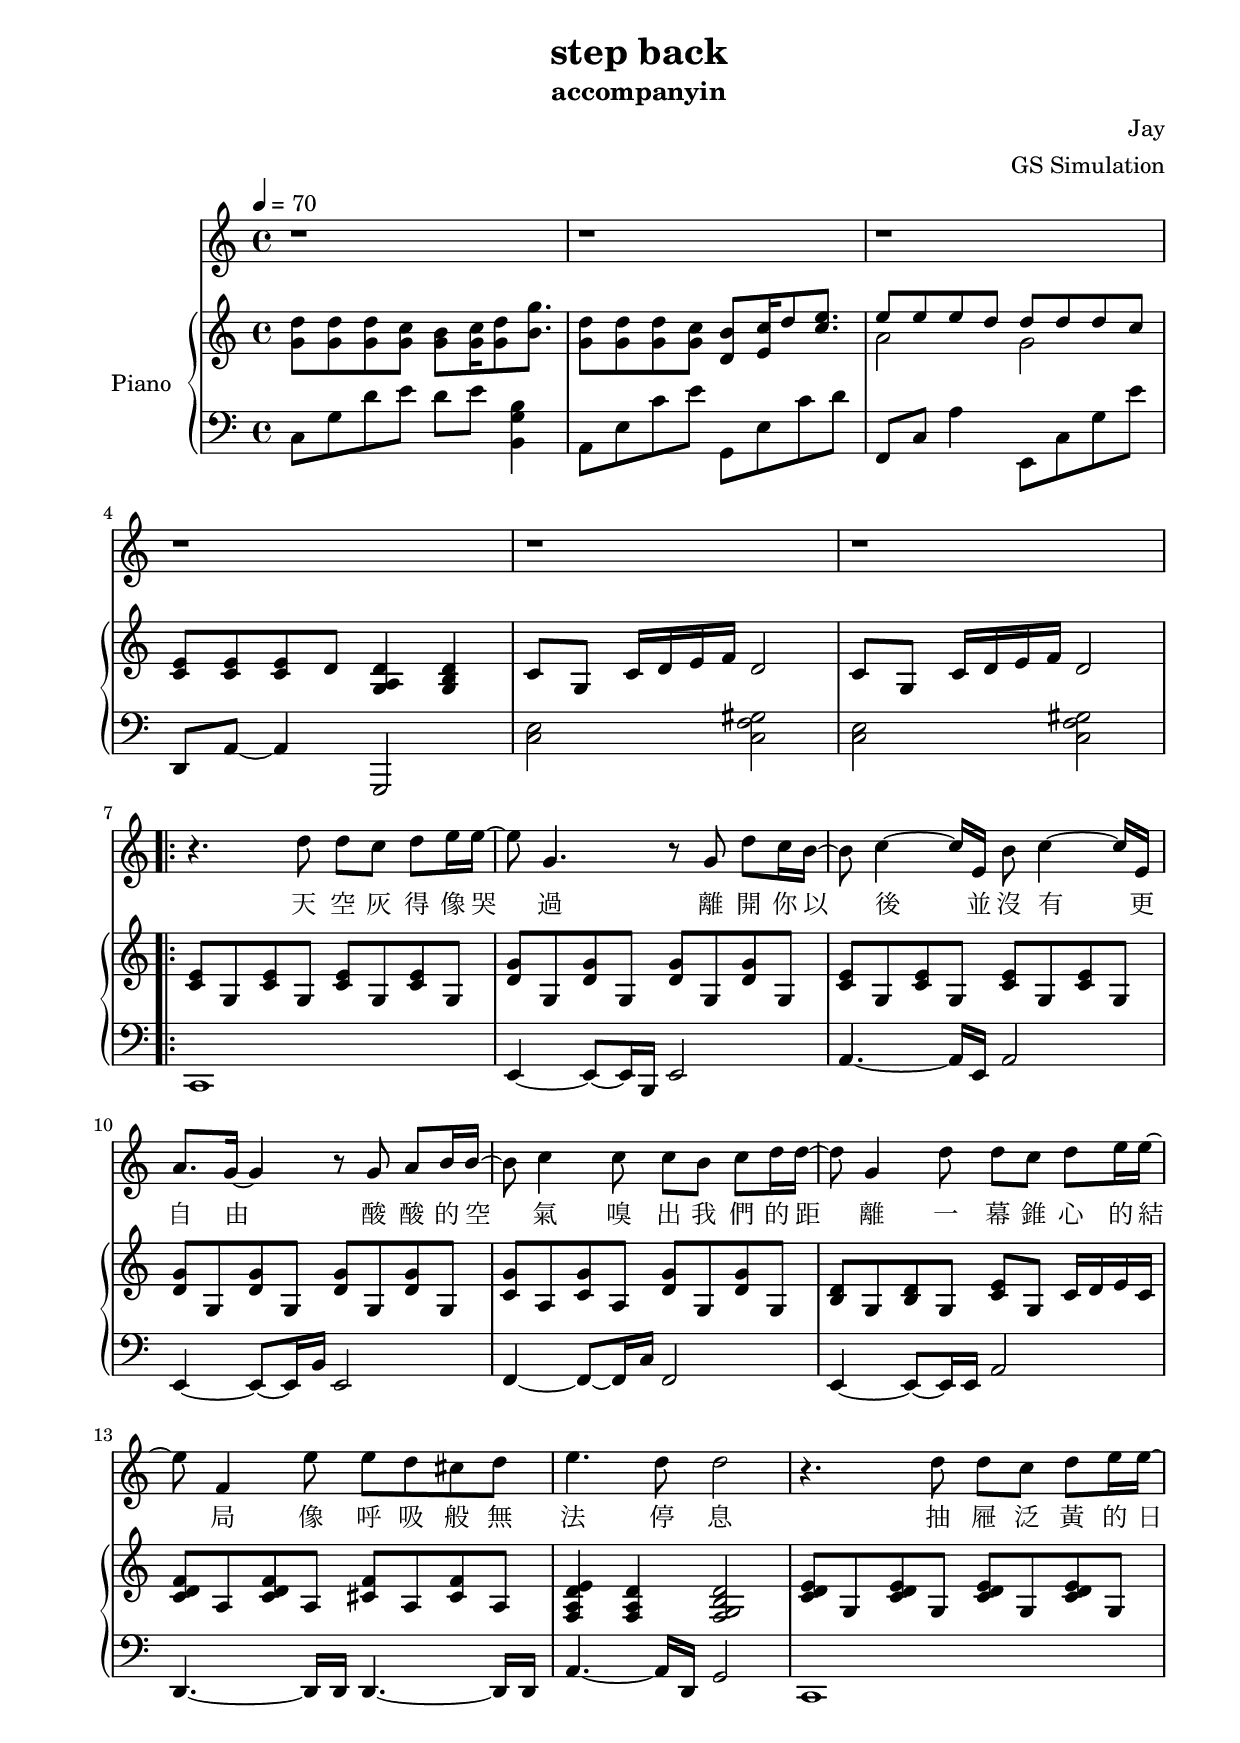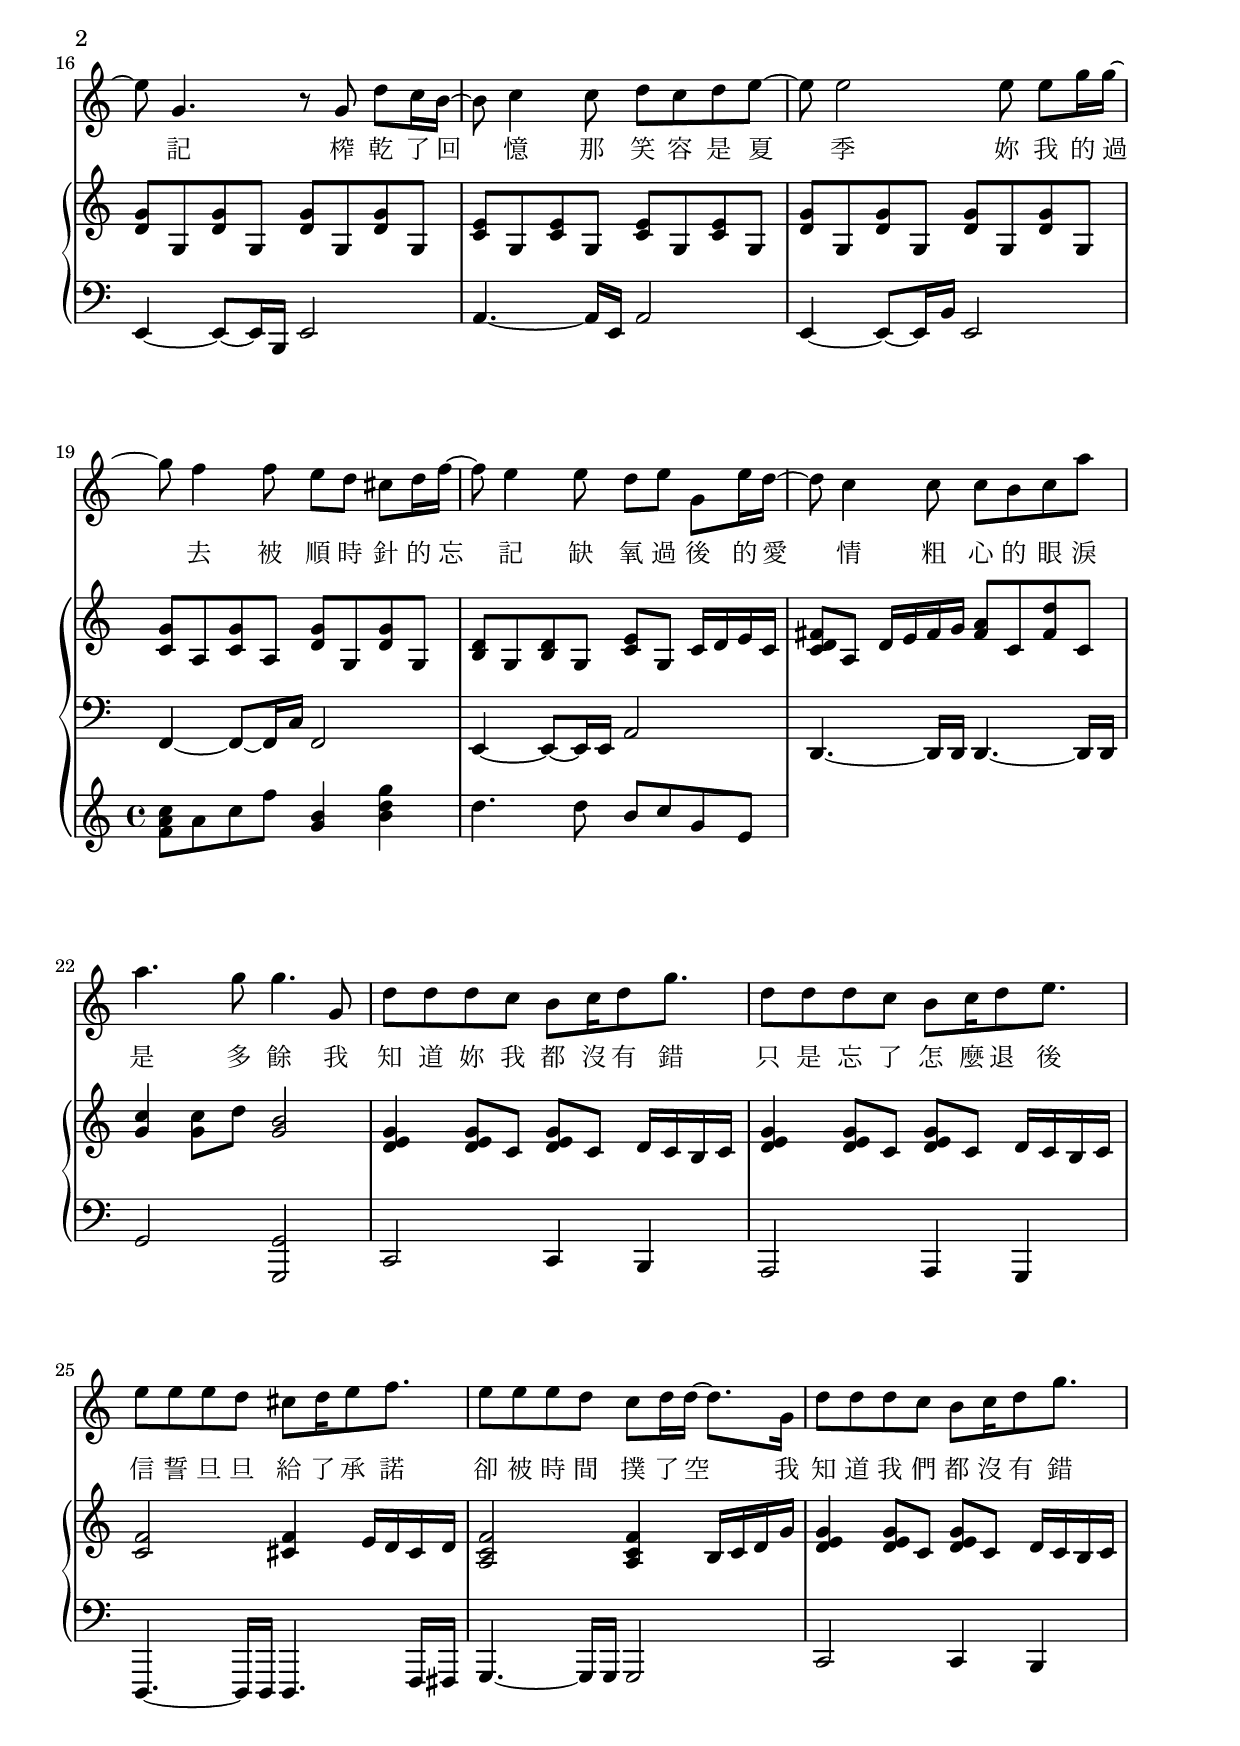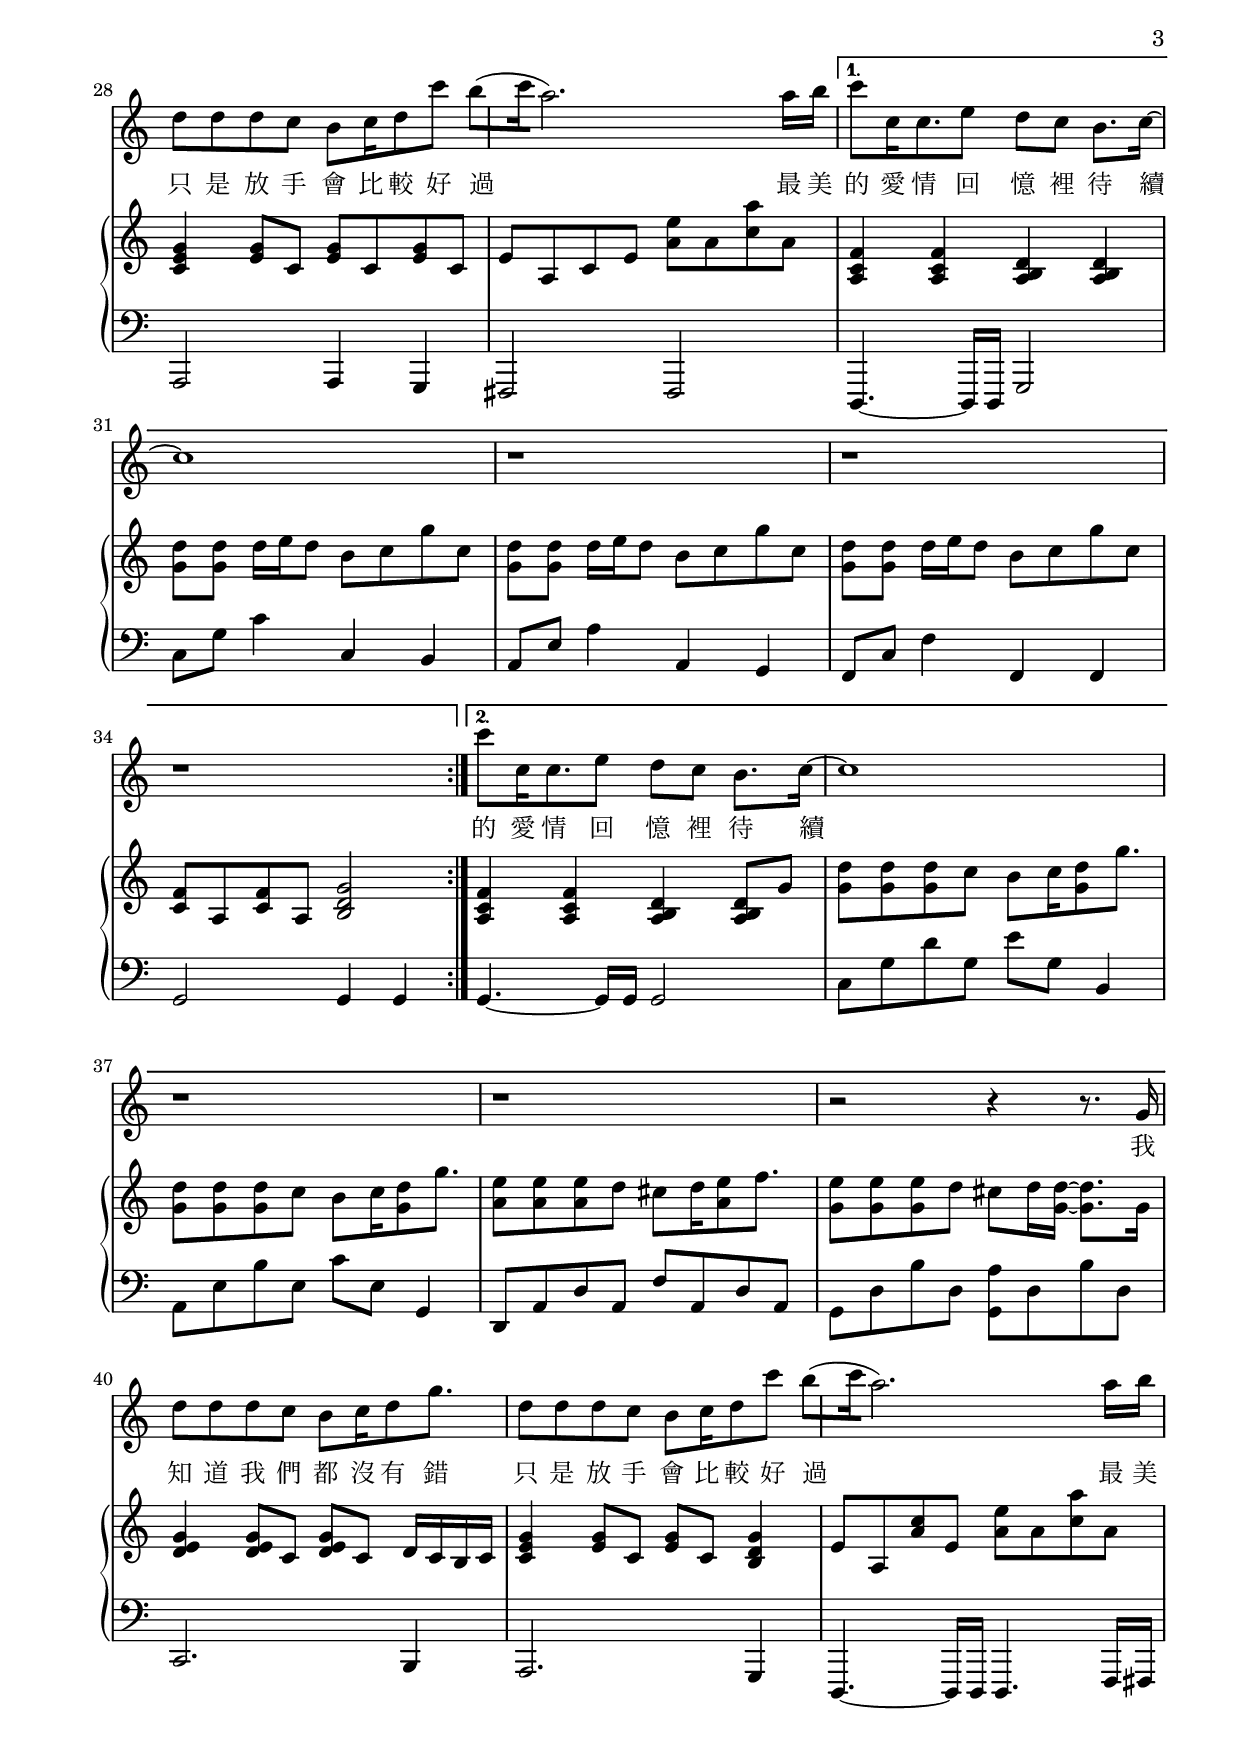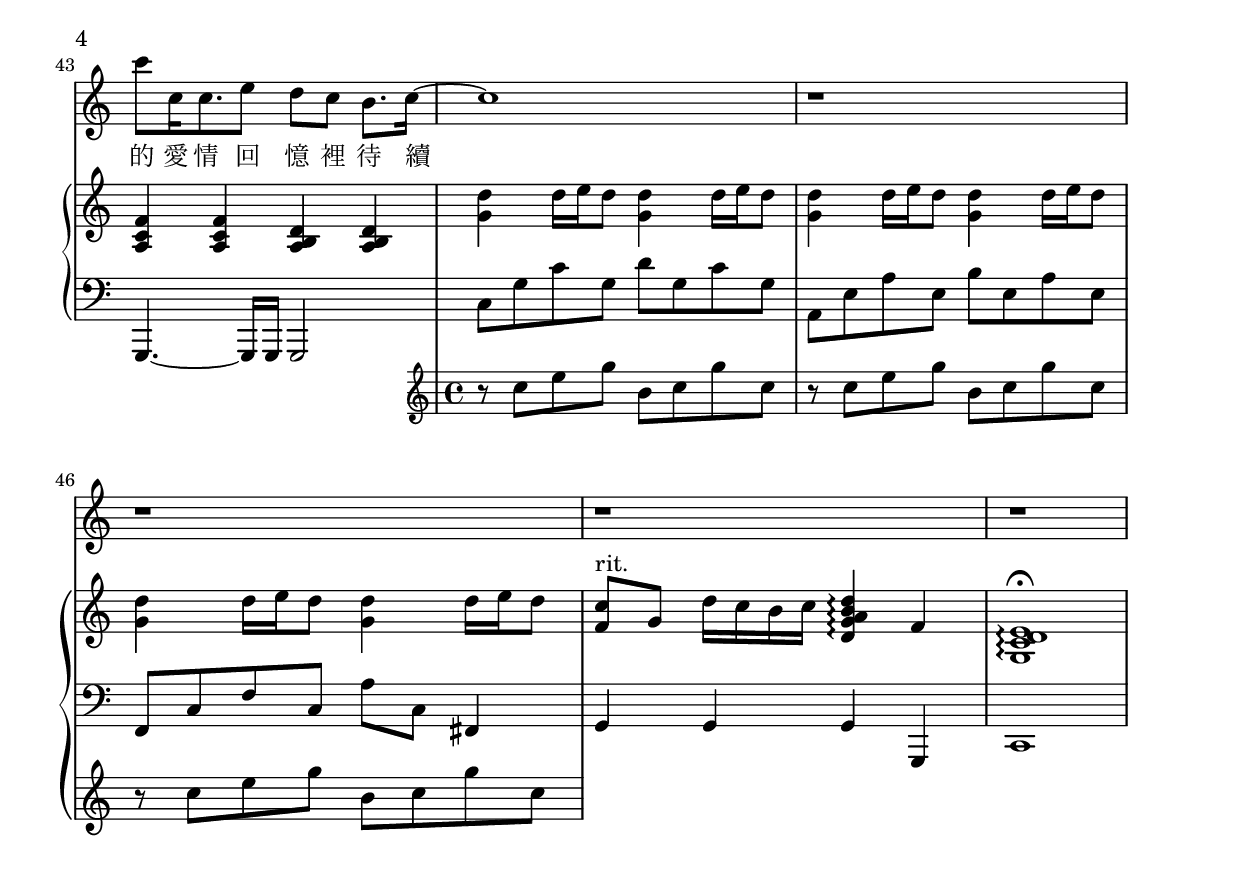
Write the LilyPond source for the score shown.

#(set-default-paper-size "a4")

\paper {
  two-sided = ##t
  inner-margin = 0.5\in
  outer-margin = 0.5\in
  binding-offset = 0.25\in
}

\header{
  title = "step back"
  subtitle = "accompanyin"
  composer = "Jay"
  arranger = "GS Simulation"
}


melody = \relative c'' {\tempo 4 = 70
  % B part
  r1 
  r 
  r 
  r 
  r 
  r 
  r4. d8 d c d e16 e16~
  e8 g,4. r8 g8 d' c16 b16~ 
  b8 c4 ~c16 e,16 b'8 c4~c16 e,16 
  a8. g16~g4 r8 g8 a b16 b16~
  b8 c4 c8 c b c d16 d16~ 
  d8 g,4 d'8 d c d e16 e16~
  e8 f,4 e'8 e d cis d
  e4. d8 d2  

  r4. d8 d c d e16 e16~
  e8 g,4. r8 g8 d' c16 b16~ 
  b8 c4 c8 d c d e8~
  e8 e2 e8 e g16 g16~
  g8 f4 f8 e d cis d16 f16~
  f8 e4 e8 d e g, e'16 d16~
  d8 c4 c8 c b c a' 
  a4. g8 g4. g,8

  % C part
  d'8 d d c b c16 d8 g8. 
  d8 d d c b c16 d8 e8. 
  e8 e e d cis d16 e8 f8.
  e8 e e d c d16 d16~ d8. g,16

  d'8 d d c b c16 d8 g8. 
  d8 d d c b c16 d8 c'8 
  b8([ c16 a2. ]) a16 b
  % repeat 1
  c8 c,16 c8. e8 d c b8. c16~
  c1
  
  r1 r1 r1
  % repeat 2
  c'8 c,16 c8. e8 d c b8. c16~
  c1 r1 r1 r2 r4 r8. g16
  
  d'8 d d c b c16 d8 g8. 
  d8 d d c b c16 d8 c'8 
  b8([ c16 a2. ]) a16 b
  c8 c,16 c8. e8 d c b8. c16~
  c1 r1 r1 r1 r1

}

text = \lyricmode {
天 空 灰 得 像 哭 過
離 開 你 以 後 並 沒 有   更 自 由 
酸 酸 的 空 氣   嗅 出 我 們 的 距 離 
一 幕 錐 心 的 結 局   像 呼 吸 般 無 法 停 息     

抽 屜 泛 黃 的 日 記   榨 乾 了 回 憶 
那 笑 容   是 夏 季   妳 我 的 過 去 被 順 時 針 的 忘 記 
缺 氧 過 後 的 愛 情   粗 心 的 眼 淚 是 多 餘 

我 知 道 妳 我 都 沒 有 錯   只 是 忘 了 怎 麼 退 後 
信 誓 旦 旦 給 了 承 諾   卻 被 時 間 撲 了 空 

我 知 道 我 們 都 沒 有 錯   只 是 放 手 會 比 較 好 過 
最 美 的 愛 情   回 憶 裡 待 續 

% repeat 2
的 愛 情   回 憶 裡 待 續  

我 知 道 我 們 都 沒 有 錯   只 是 放 手 會 比 較 好 過   
最 美 的 愛 情   回 憶 裡 待 續   
}

upper = \relative c'' {
  \time 4/4
  <g d'>8 <g d'>8 <g d'>8 <g c>8 <g b>8 <g c>16 <g d'>8 <b g'>8.
  <g d'>8 <g d'>8 <g d'>8 <g c>8 <d b'>8 <e c'>16 d'8 <c e>8.

  << { \voiceOne 
  e8 e e d d d d c
  }
  \new Voice { \voiceTwo 
  a2 g }
  >> \oneVoice

  <c, e>8 <c e> <c e> d <d a g>4 <d b g>
  c8 g c16 d e f d2
  c8 g c16 d e f d2

  % B part
  \repeat volta 2 {
  <c e>8 g <c e>8 g <c e>8 g <c e>8 g
  <d' g> g, <d' g> g, <d' g> g, <d' g> g,
  <c e>8 g <c e>8 g <c e>8 g <c e>8 g
  <d' g> g, <d' g> g, <d' g> g, <d' g> g,
  <c g'>8 a <c g'>8 a <d g>8 g, <d' g>8 g,
  <b d> g <b d> g <c e> g c16 d e c
  <c d f>8 a <c d f> a <cis f> a <cis f> a
  <f a d e>4 <f a d> <f g b d>2

  <c' d e>8 g <c d e>8 g <c d e>8 g <c d e>8 g
  <d' g> g, <d' g> g, <d' g> g, <d' g> g,
  <c e>8 g <c e>8 g <c e>8 g <c e>8 g
  <d' g> g, <d' g> g, <d' g> g, <d' g> g,
  << { <c g'>8 a <c g'>8 a <d g>8 g, <d' g>8 g,
  <b d> g <b d> g <c e> g c16 d e c }
  \new Staff { <f a c>8 a c f <g, b>4 <b d g>
  d4. d8 b c g e} >>
  <c d fis>8 a d16 e fis g <fis a>8 c <fis d'> c
  <g' c>4 <g c>8 d' <g, b>2

  <d e g>4 <d e g>8 c <d e g>8 c d16 c b c
  <d e g>4 <d e g>8 c <d e g>8 c d16 c b c
  <c f>2 <cis f>4 e16 d cis d
  <a c f>2 <a c f>4 b16 c d g
  <d e g>4 <d e g>8 c <d e g>8 c d16 c b c
  <c e g>4 <e g>8 c <e g>8 c <e g>8 c 
  e8 a, c e <a e'> a <c a'> a |
  }
  
  \alternative {
  { <f c a>4 <f c a> <d b a> <d b a>
    <g d'>8 <g d'> d'16 e d8 b c g' c,
    <g d'>8 <g d'> d'16 e d8 b c g' c,
    <g d'>8 <g d'> d'16 e d8 b c g' c,
    <c, f> a <c f> a <b d g>2 | }
  
  { <f' c a>4 <f c a> <d b a> <d b a>8 g % octave follow previous alternative b, not repeat's a
    <g d'>8 <g d'> <g d'> c b c16 <g d'>8 g'8.
    <g, d'>8 <g d'> <g d'> c b c16 <g d'>8 g'8.
    <e a,>8 <e a,>8 <e a,>8 d cis d16 <e a,>8 f8.
    <e g,>8 <e g,>8 <e g,>8 d cis d16 <d g,>16~ <d g,>8. g,16
    | }
  }

  <d e g>4 <d e g>8 c <d e g>8 c d16 c b c
  <c e g>4 <e g>8 c <e g>8 c <b d g>4
  e8 a, <a' c> e <a e'> a <c a'> a 
    
  <f c a>4 <f c a> <d b a> <d b a>
  << 
  { <g d'>4  d'16 e d8 <g, d'>4  d'16 e d8
    <g, d'>4  d'16 e d8 <g, d'>4  d'16 e d8
    <g, d'>4  d'16 e d8 <g, d'>4  d'16 e d8 }
  \new Staff \with {midiInstrument = #"acoustic guitar"} { r8 c e g b, c g' c,
               r8 c e g b, c g' c,
               r8 c e g b, c g' c, } >>
  <c f,>^"rit." g d'16 c b c <d, g a b d>4\arpeggio f4
  <e d c g>1\arpeggio\fermata 

}

lower = \relative c {
  \clef bass
  % A part
  c8 g' d' e d e <b g b,>4
  a,8 e' c' e g,, e' c' d
  f,,8 c' a'4 e,8 c' g' e'
  d,,8 a'~ a4 g,2
  <c' e>2 <c f gis>
  <c e>2 <c f gis>

  % B part
  c,1
  e4~ e8~ e16 b e2
  a4.~ a16 e a2
  e4~ e8~ e16 b' e,2
  f4~ f8~ f16 c' f,2
  e4~ e8~ e16 e a2
  d,4.~ d16 d16 d4.~ d16 d16
  a'4.~ a16 d,16 g2

  c,1
  e4~ e8~ e16 b e2
  a4.~ a16 e a2
  e4~ e8~ e16 b' e,2
  f4~ f8~ f16 c' f,2
  e4~ e8~ e16 e a2
  d,4.~ d16 d16 d4.~ d16 d16
  g2 <g g,>2

  c,2 c4 b4
  a2 a4 g4
  d4.~ d16 d16 d4. f16 fis
  g4.~ g16 g g2 
  c2 c4 b4
  a2 a4 g4
  fis2 fis2
  d4.~ d16 d g2 

  c'8 g' c4 c,4 b4 
  a8 e' a4 a,4 g4 
  f8 c' f4 f,4 f4 
  g2 g4 g4

  g4.~ g16 g g2 
  c8 g' d' g, e' g, b,4
  a8 e' b' e, c' e, g,4
  d8 a' d a f' a, d a
  g d' b' d, <a' g,> d, b' d,  

  c,2. b4
  a2.  g4
  d4.~ d16 d16 d4. f16 fis
  g4.~ g16 g g2 

  c'8 g' c g d' g, c g
  a, e' a e b' e, a e
  f, c' f c a' c, fis,4
  g4 g g g,
  c1

}


\score {
  <<
    \new Voice = "mel" { \melody}
    \new Lyrics \lyricsto mel \text
    \new PianoStaff \with { instrumentName = #"Piano" } <<
      \new Staff = "upper" \upper
      \new Staff = "lower" \lower
    >>
  >>
  \layout { }
  \midi { }
}
